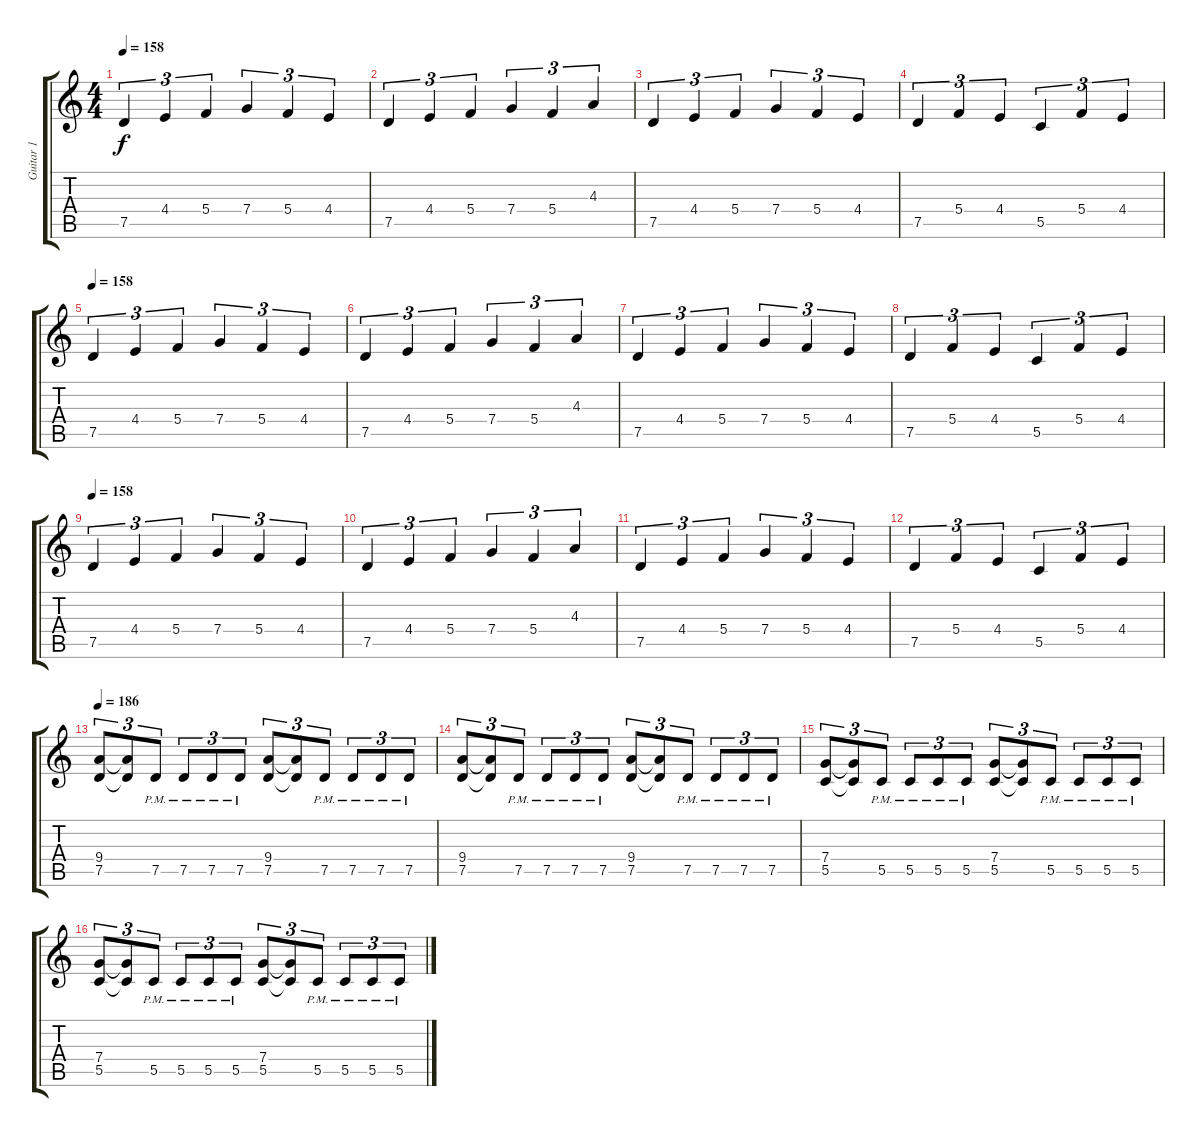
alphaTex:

\track ("Guitar 1" "Guitar 1") {instrument distortionguitar}
\staff {score tabs}
\tuning (D4 A3 F3 C3 G2 D2) {hide}
\ts (4 4)
\tempo 158
\clef g2
\ks c
7.5.4{tu (3 2) dy f} 4.4.4{tu (3 2)} 5.4.4{tu (3 2)} 7.4.4{tu (3 2)} 5.4.4{tu (3 2)} 4.4.4{tu (3 2)} |
7.5.4{tu (3 2)} 4.4.4{tu (3 2)} 5.4.4{tu (3 2)} 7.4.4{tu (3 2)} 5.4.4{tu (3 2)} 4.3.4{tu (3 2)} |
7.5.4{tu (3 2)} 4.4.4{tu (3 2)} 5.4.4{tu (3 2)} 7.4.4{tu (3 2)} 5.4.4{tu (3 2)} 4.4.4{tu (3 2)} |
7.5.4{tu (3 2)} 5.4.4{tu (3 2)} 4.4.4{tu (3 2)} 5.5.4{tu (3 2)} 5.4.4{tu (3 2)} 4.4.4{tu (3 2)} |
\tempo 158
7.5.4{tu (3 2)} 4.4.4{tu (3 2)} 5.4.4{tu (3 2)} 7.4.4{tu (3 2)} 5.4.4{tu (3 2)} 4.4.4{tu (3 2)} |
7.5.4{tu (3 2)} 4.4.4{tu (3 2)} 5.4.4{tu (3 2)} 7.4.4{tu (3 2)} 5.4.4{tu (3 2)} 4.3.4{tu (3 2)} |
7.5.4{tu (3 2)} 4.4.4{tu (3 2)} 5.4.4{tu (3 2)} 7.4.4{tu (3 2)} 5.4.4{tu (3 2)} 4.4.4{tu (3 2)} |
7.5.4{tu (3 2)} 5.4.4{tu (3 2)} 4.4.4{tu (3 2)} 5.5.4{tu (3 2)} 5.4.4{tu (3 2)} 4.4.4{tu (3 2)} |
\tempo 158
7.5.4{tu (3 2)} 4.4.4{tu (3 2)} 5.4.4{tu (3 2)} 7.4.4{tu (3 2)} 5.4.4{tu (3 2)} 4.4.4{tu (3 2)} |
7.5.4{tu (3 2)} 4.4.4{tu (3 2)} 5.4.4{tu (3 2)} 7.4.4{tu (3 2)} 5.4.4{tu (3 2)} 4.3.4{tu (3 2)} |
7.5.4{tu (3 2)} 4.4.4{tu (3 2)} 5.4.4{tu (3 2)} 7.4.4{tu (3 2)} 5.4.4{tu (3 2)} 4.4.4{tu (3 2)} |
7.5.4{tu (3 2)} 5.4.4{tu (3 2)} 4.4.4{tu (3 2)} 5.5.4{tu (3 2)} 5.4.4{tu (3 2)} 4.4.4{tu (3 2)} |
\tempo 186
(9.4 7.5).8{tu (3 2)} (9.4{t} 7.5{t}).8{tu (3 2)} 7.5{pm}.8{tu (3 2)} 7.5{pm}.8{tu (3 2)} 7.5{pm}.8{tu (3 2)} 7.5{pm}.8{tu (3 2)} (9.4 7.5).8{tu (3 2)} (9.4{t} 7.5{t}).8{tu (3 2)} 7.5{pm}.8{tu (3 2)} 7.5{pm}.8{tu (3 2)} 7.5{pm}.8{tu (3 2)} 7.5{pm}.8{tu (3 2)} |
(9.4 7.5).8{tu (3 2)} (9.4{t} 7.5{t}).8{tu (3 2)} 7.5{pm}.8{tu (3 2)} 7.5{pm}.8{tu (3 2)} 7.5{pm}.8{tu (3 2)} 7.5{pm}.8{tu (3 2)} (9.4 7.5).8{tu (3 2)} (9.4{t} 7.5{t}).8{tu (3 2)} 7.5{pm}.8{tu (3 2)} 7.5{pm}.8{tu (3 2)} 7.5{pm}.8{tu (3 2)} 7.5{pm}.8{tu (3 2)} |
(7.4 5.5).8{tu (3 2)} (7.4{t} 5.5{t}).8{tu (3 2)} 5.5{pm}.8{tu (3 2)} 5.5{pm}.8{tu (3 2)} 5.5{pm}.8{tu (3 2)} 5.5{pm}.8{tu (3 2)} (7.4 5.5).8{tu (3 2)} (7.4{t} 5.5{t}).8{tu (3 2)} 5.5{pm}.8{tu (3 2)} 5.5{pm}.8{tu (3 2)} 5.5{pm}.8{tu (3 2)} 5.5{pm}.8{tu (3 2)} |
(7.4 5.5).8{tu (3 2)} (7.4{t} 5.5{t}).8{tu (3 2)} 5.5{pm}.8{tu (3 2)} 5.5{pm}.8{tu (3 2)} 5.5{pm}.8{tu (3 2)} 5.5{pm}.8{tu (3 2)} (7.4 5.5).8{tu (3 2)} (7.4{t} 5.5{t}).8{tu (3 2)} 5.5{pm}.8{tu (3 2)} 5.5{pm}.8{tu (3 2)} 5.5{pm}.8{tu (3 2)} 5.5{pm}.8{tu (3 2)}
